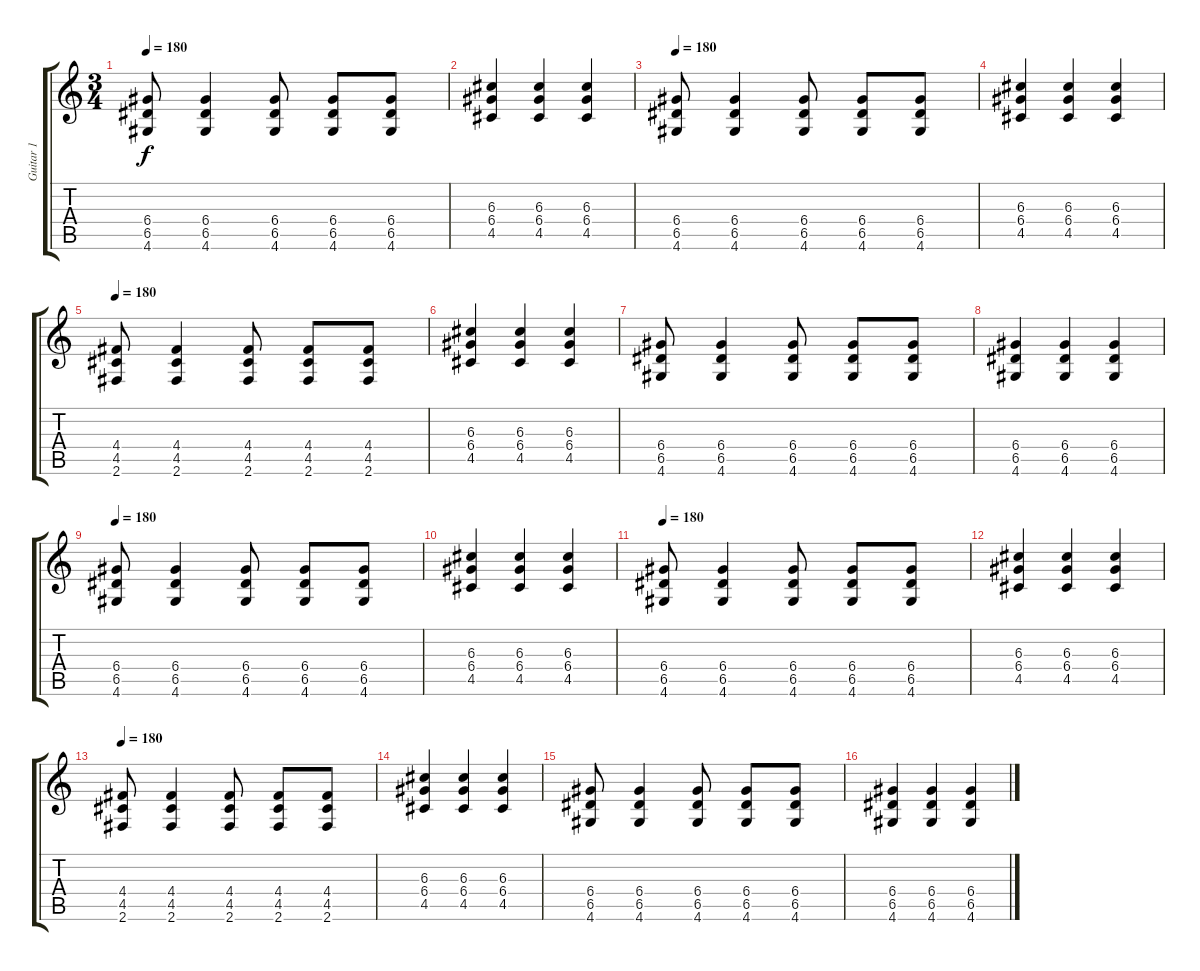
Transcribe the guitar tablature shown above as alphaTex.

\track ("Guitar 1" "Guitar 1") {instrument distortionguitar}
\staff {score tabs}
\tuning (E4 B3 G3 D3 A2 E2) {hide}
\ts (3 4)
\tempo 180
\clef g2
\ks c
(6.4 6.5 4.6).8{dy f volume 16} (6.4 6.5 4.6).4 (6.4 6.5 4.6).8 (6.4 6.5 4.6).8 (6.4 6.5 4.6).8 |
(6.3 6.4 4.5).4 (6.3 6.4 4.5).4 (6.3 6.4 4.5).4 |
\tempo 180
(6.4 6.5 4.6).8 (6.4 6.5 4.6).4 (6.4 6.5 4.6).8 (6.4 6.5 4.6).8 (6.4 6.5 4.6).8 |
(6.3 6.4 4.5).4 (6.3 6.4 4.5).4 (6.3 6.4 4.5).4 |
\tempo 180
(4.4 4.5 2.6).8 (4.4 4.5 2.6).4 (4.4 4.5 2.6).8 (4.4 4.5 2.6).8 (4.4 4.5 2.6).8 |
(6.3 6.4 4.5).4 (6.3 6.4 4.5).4 (6.3 6.4 4.5).4 |
(6.4 6.5 4.6).8 (6.4 6.5 4.6).4 (6.4 6.5 4.6).8 (6.4 6.5 4.6).8 (6.4 6.5 4.6).8 |
(6.4 6.5 4.6).4 (6.4 6.5 4.6).4 (6.4 6.5 4.6).4 |
\tempo 180
(6.4 6.5 4.6).8 (6.4 6.5 4.6).4 (6.4 6.5 4.6).8 (6.4 6.5 4.6).8 (6.4 6.5 4.6).8 |
(6.3 6.4 4.5).4 (6.3 6.4 4.5).4 (6.3 6.4 4.5).4 |
\tempo 180
(6.4 6.5 4.6).8 (6.4 6.5 4.6).4 (6.4 6.5 4.6).8 (6.4 6.5 4.6).8 (6.4 6.5 4.6).8 |
(6.3 6.4 4.5).4 (6.3 6.4 4.5).4 (6.3 6.4 4.5).4 |
\tempo 180
(4.4 4.5 2.6).8 (4.4 4.5 2.6).4 (4.4 4.5 2.6).8 (4.4 4.5 2.6).8 (4.4 4.5 2.6).8 |
(6.3 6.4 4.5).4 (6.3 6.4 4.5).4 (6.3 6.4 4.5).4 |
(6.4 6.5 4.6).8 (6.4 6.5 4.6).4 (6.4 6.5 4.6).8 (6.4 6.5 4.6).8 (6.4 6.5 4.6).8 |
(6.4 6.5 4.6).4 (6.4 6.5 4.6).4 (6.4 6.5 4.6).4
